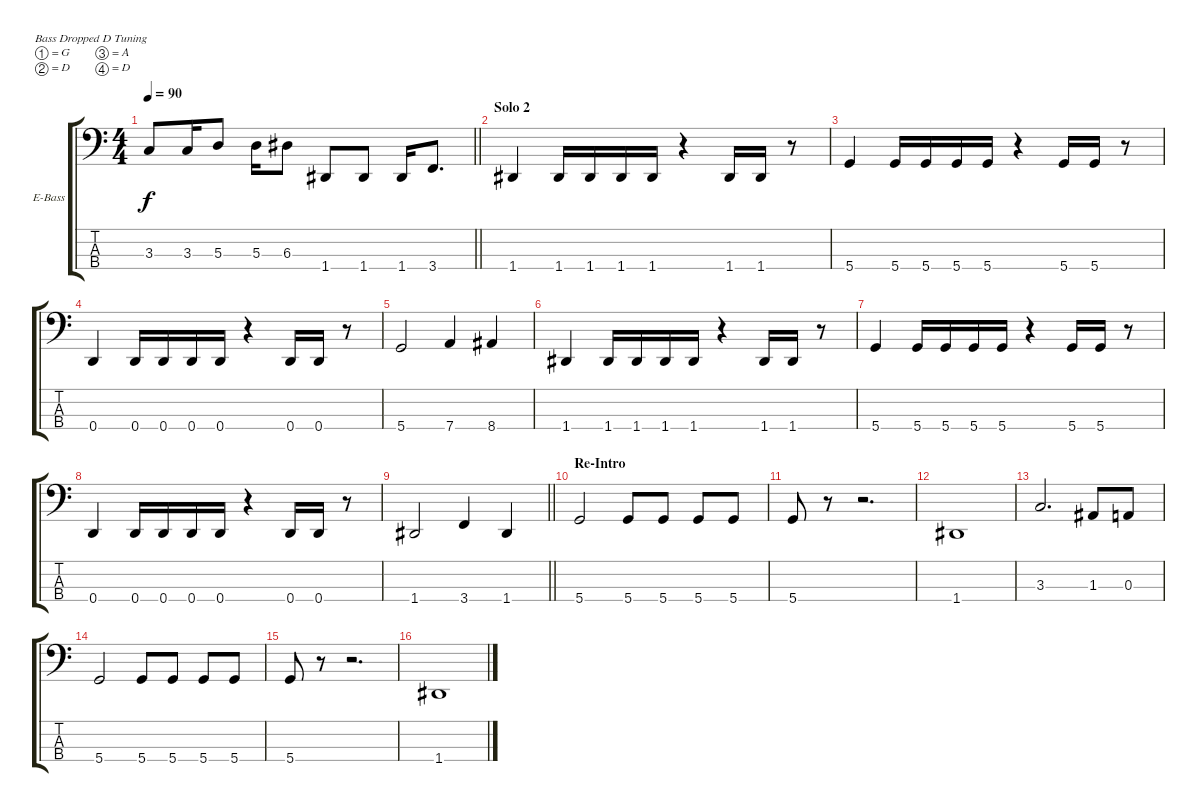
\bracketExtendMode groupsimilarinstruments
\firstSystemTrackNameOrientation horizontal
\otherSystemsTrackNameOrientation horizontal
\track ("Track 8" "E-Bass") {instrument electricbassfinger}
\staff {score tabs}
\tuning (G2 D2 A1 D1)
\ts (4 4)
\tempo 90
\clef f4
\barLineRight lightlight
\ks c
3.3.8{dy f} 3.3.16 5.3.8 5.3.16 6.3.8 1.4.8 1.4.8 1.4.16 3.4.8{d} |
\section ("" "Solo 2")
1.4.4 1.4.16 1.4.16 1.4.16 1.4.16 r.4 1.4.16 1.4.16 r.8 |
5.4.4 5.4.16 5.4.16 5.4.16 5.4.16 r.4 5.4.16 5.4.16 r.8 |
0.4.4 0.4.16 0.4.16 0.4.16 0.4.16 r.4 0.4.16 0.4.16 r.8 |
5.4.2 7.4.4 8.4.4 |
1.4.4 1.4.16 1.4.16 1.4.16 1.4.16 r.4 1.4.16 1.4.16 r.8 |
5.4.4 5.4.16 5.4.16 5.4.16 5.4.16 r.4 5.4.16 5.4.16 r.8 |
0.4.4 0.4.16 0.4.16 0.4.16 0.4.16 r.4 0.4.16 0.4.16 r.8 |
\barLineRight lightlight
1.4.2 3.4.4 1.4.4 |
\section ("" "Re-Intro")
5.4.2 5.4.8 5.4.8 5.4.8 5.4.8 |
5.4.8 r.8 r.2{d} |
1.4.1 |
3.3.2{d} 1.3.8 0.3.8 |
5.4.2 5.4.8 5.4.8 5.4.8 5.4.8 |
5.4.8 r.8 r.2{d} |
1.4.1
